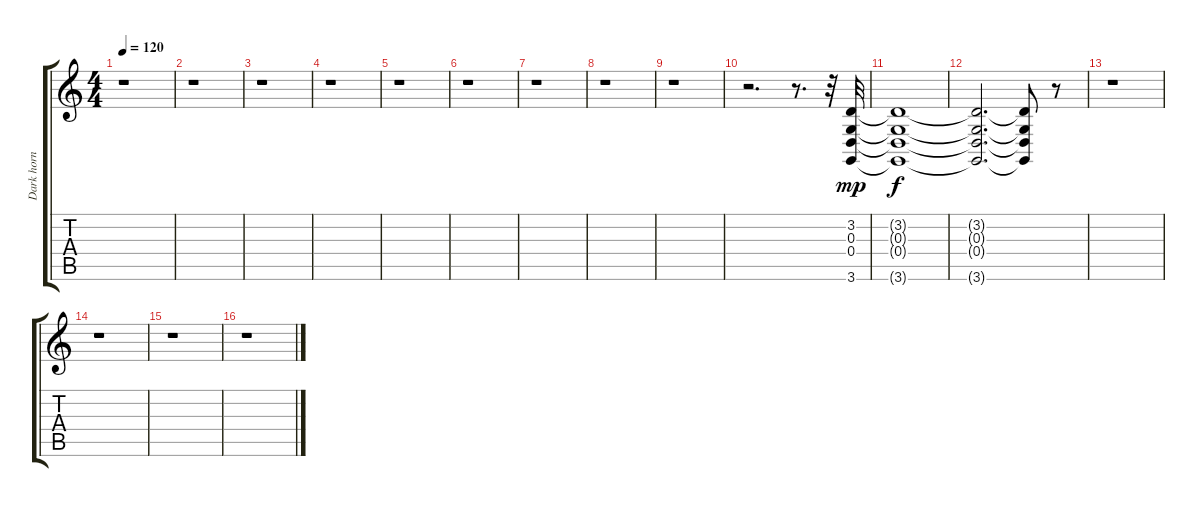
\track ("Dark horn" "Dark horn") {instrument synthbrass2}
\staff {score tabs}
\tuning (E4 B3 G3 D3 A2 E2) {hide}
\ts (4 4)
\tempo 120
\clef g2
\ks c
r.1{dy f} |
r.1 |
r.1 |
r.1 |
r.1 |
r.1 |
r.1 |
r.1 |
r.1 |
r.2{d} r.8{d} r.32 (3.2 0.3 0.4 3.6).32{dy mp} |
(3.2{t} 0.3{t} 0.4{t} 3.6{t}).1{dy f} |
(3.2{t} 0.3{t} 0.4{t} 3.6{t}).2{d} (3.2{t} 0.3{t} 0.4{t} 3.6{t}).8 r.8 |
r.1 |
r.1 |
r.1 |
r.1
